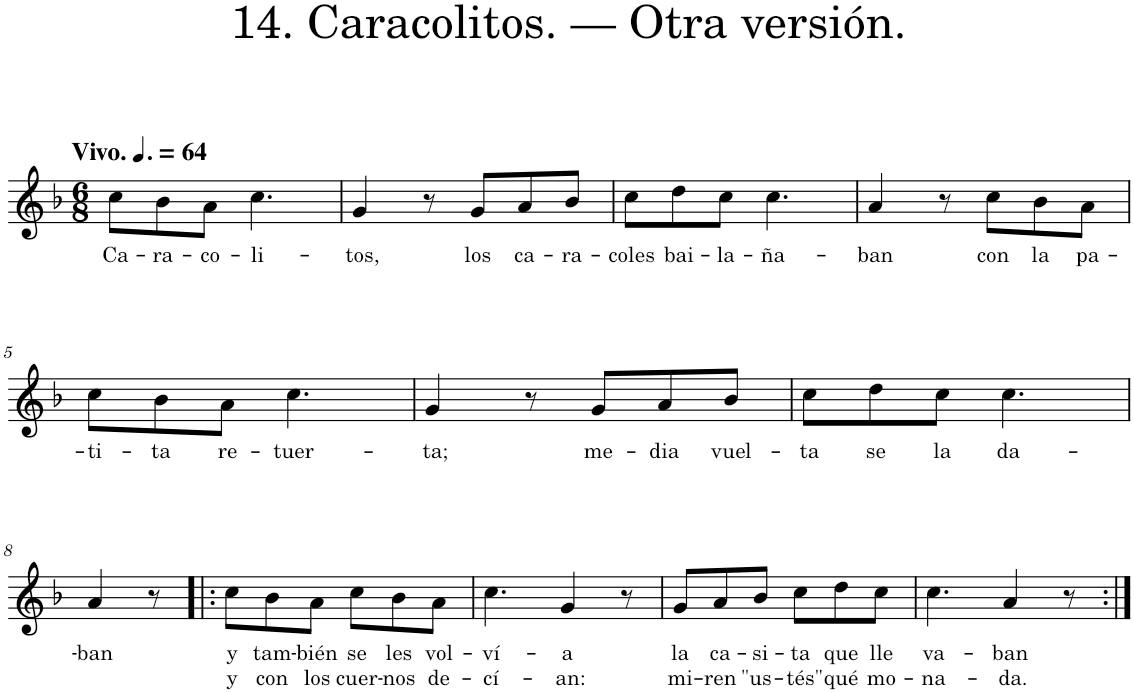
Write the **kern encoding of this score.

**kern	**text	**text
*part1	*part1	*part1
*staff1	*staff1	*staff1
*I"Piano	*	*
*I'Pno.	*	*
*clefG2	*	*
*k[b-]	*	*
*M6/8	*	*
*MM96	*	*
=1	=1	=1
!LO:TX:a:B:t=Vivo.	!	!
!	!LO:LY:b	!
8cc\L	Ca-	.
!	!LO:LY:b	!
8b-\	-ra-	.
!	!LO:LY:b	!
8a\J	-co-	.
!	!LO:LY:b	!
4.cc\	-li-	.
=2	=2	=2
!	!LO:LY:b	!
4g/	-tos,	.
8r	.	.
!	!LO:LY:b	!
8g/L	los	.
!	!LO:LY:b	!
8a/	ca-	.
!	!LO:LY:b	!
8b-/J	-ra-	.
=3	=3	=3
!	!LO:LY:b	!
8cc\L	-coles	.
!	!LO:LY:b	!
8dd\	bai-	.
!	!LO:LY:b	!
8cc\J	-la-	.
!	!LO:LY:b	!
4.cc\	-ña-	.
=4	=4	=4
!	!LO:LY:b	!
4a/	-ban	.
8r	.	.
!	!LO:LY:b	!
8cc\L	con	.
!	!LO:LY:b	!
8b-\	la	.
!	!LO:LY:b	!
8a\J	pa-	.
!!LO:LB:g=z
=5	=5	=5
!	!LO:LY:b	!
8cc\L	-ti-	.
!	!LO:LY:b	!
8b-\	-ta	.
!	!LO:LY:b	!
8a\J	re-	.
!	!LO:LY:b	!
4.cc\	-tuer-	.
=6	=6	=6
!	!LO:LY:b	!
4g/	-ta;	.
8r	.	.
!	!LO:LY:b	!
8g/L	me-	.
!	!LO:LY:b	!
8a/	-dia	.
!	!LO:LY:b	!
8b-/J	vuel-	.
=7	=7	=7
!	!LO:LY:b	!
8cc\L	-ta	.
!	!LO:LY:b	!
8dd\	se	.
!	!LO:LY:b	!
8cc\J	la	.
!	!LO:LY:b	!
4.cc\	da-	.
!!LO:LB:g=z
=8	=8	=8
!	!LO:LY:b	!
4a/	-ban	.
8r	.	.
=9!|:	=9!|:	=9!|:
!	!LO:LY:b	!LO:LY:b
8cc\L	y	y
!	!LO:LY:b	!LO:LY:b
8b-\	tam-	con
!	!LO:LY:b	!LO:LY:b
8a\J	-bién	los
!	!LO:LY:b	!LO:LY:b
8cc\L	se	cuer-
!	!LO:LY:b	!LO:LY:b
8b-\	les	-nos
!	!LO:LY:b	!LO:LY:b
8a\J	vol-	de-
=10	=10	=10
!	!LO:LY:b	!LO:LY:b
4.cc\	-ví-	-cí-
!	!LO:LY:b	!LO:LY:b
4g/	-a	-an:
8r	.	.
=11	=11	=11
!	!LO:LY:b	!LO:LY:b
8g/L	la	mi-
!	!LO:LY:b	!LO:LY:b
8a/	ca-	-ren
!	!LO:LY:b	!LO:LY:b
8b-/J	-si-	"us-
!	!LO:LY:b	!LO:LY:b
8cc\L	-ta	-tés"
!	!LO:LY:b	!LO:LY:b
8dd\	que	qué
!	!LO:LY:b	!LO:LY:b
8cc\J	lle	mo-
=12	=12	=12
!	!LO:LY:b	!LO:LY:b
4.cc\	va-	-na-
!	!LO:LY:b	!LO:LY:b
4a/	-ban	-da.
8r	.	.
=:|!	=:|!	=:|!
*-	*-	*-
